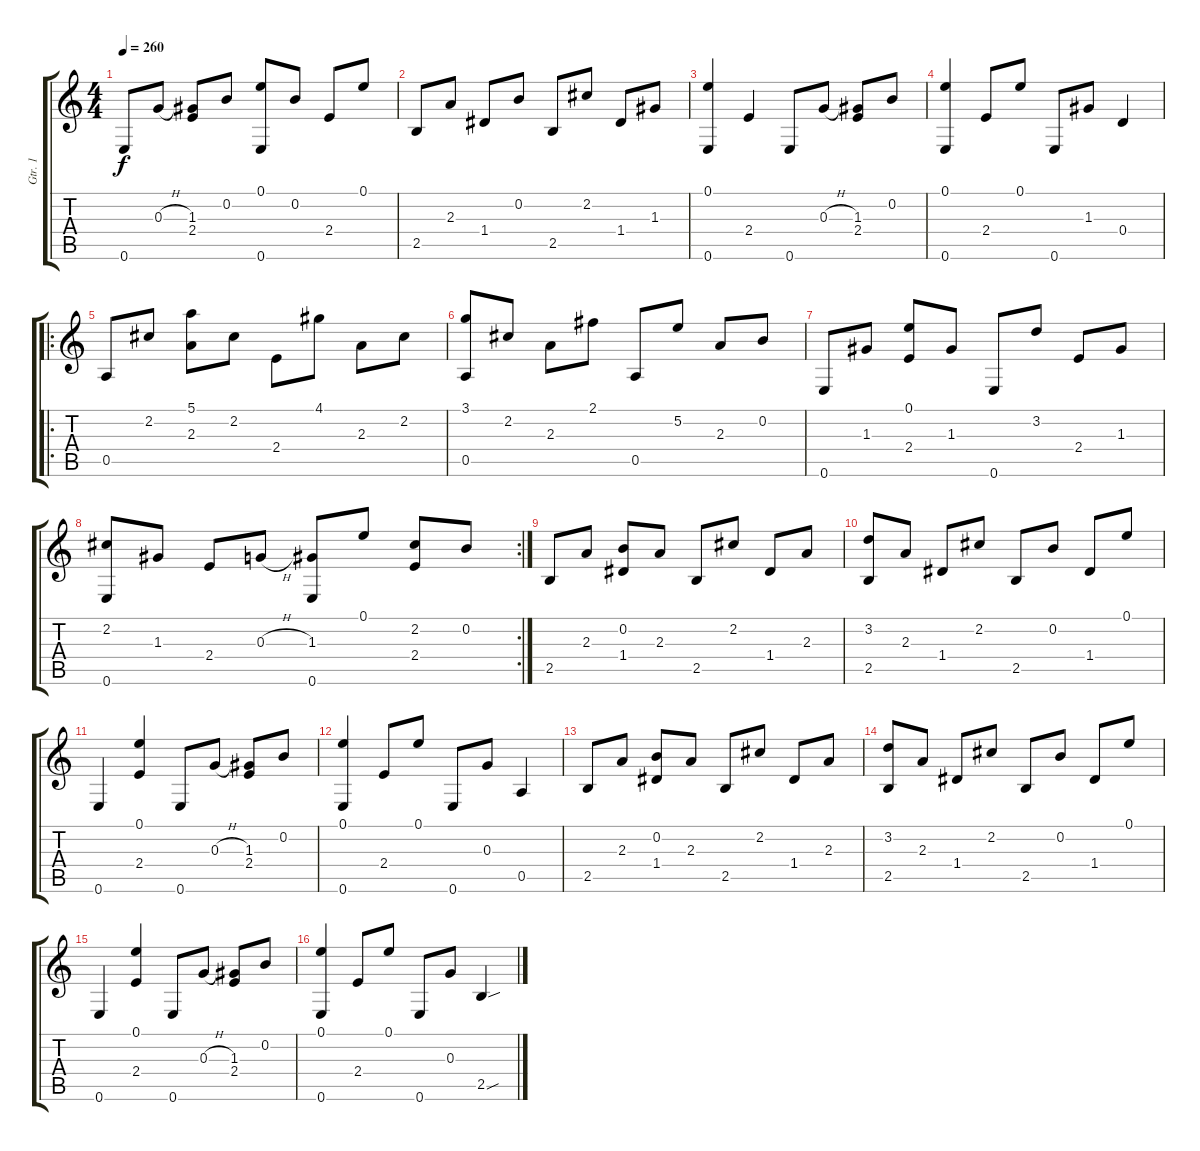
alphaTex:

\track ("Gtr. 1" "Gtr. 1") {instrument electricguitarmuted}
\staff {score tabs}
\tuning (E4 B3 G3 D3 A2 E2) {hide}
\ts (4 4)
\tempo 260
\clef g2
\ks c
0.6.8{dy f} 0.3{h}.8 (1.3 2.4).8 0.2.8 (0.1 0.6).8 0.2.8 2.4.8 0.1.8 |
2.5.8 2.3.8 1.4.8 0.2.8 2.5.8 2.2.8 1.4.8 1.3.8 |
(0.1 0.6).4 2.4.4 0.6.8 0.3{h}.8 (1.3 2.4).8 0.2.8 |
(0.1 0.6).4 2.4.8 0.1.8 0.6.8 1.3.8 0.4.4 |
\ro
0.5.8 2.2.8 (5.1 2.3).8 2.2.8 2.4.8 4.1.8 2.3.8 2.2.8 |
(3.1 0.5).8 2.2.8 2.3.8 2.1.8 0.5.8 5.2.8 2.3.8 0.2.8 |
0.6.8 1.3.8 (0.1 2.4).8 1.3.8 0.6.8 3.2.8 2.4.8 1.3.8 |
\rc 2
(2.2 0.6).8 1.3.8 2.4.8 0.3{h}.8 (1.3 0.6).8 0.1.8 (2.2 2.4).8 0.2.8 |
2.5.8 2.3.8 (0.2 1.4).8 2.3.8 2.5.8 2.2.8 1.4.8 2.3.8 |
(3.2 2.5).8 2.3.8 1.4.8 2.2.8 2.5.8 0.2.8 1.4.8 0.1.8 |
0.6.4 (0.1 2.4).4 0.6.8 0.3{h}.8 (1.3 2.4).8 0.2.8 |
(0.1 0.6).4 2.4.8 0.1.8 0.6.8 0.3.8 0.5.4 |
2.5.8 2.3.8 (0.2 1.4).8 2.3.8 2.5.8 2.2.8 1.4.8 2.3.8 |
(3.2 2.5).8 2.3.8 1.4.8 2.2.8 2.5.8 0.2.8 1.4.8 0.1.8 |
0.6.4 (0.1 2.4).4 0.6.8 0.3{h}.8 (1.3 2.4).8 0.2.8 |
(0.1 0.6).4 2.4.8 0.1.8 0.6.8 0.3.8 2.5{sou}.4
